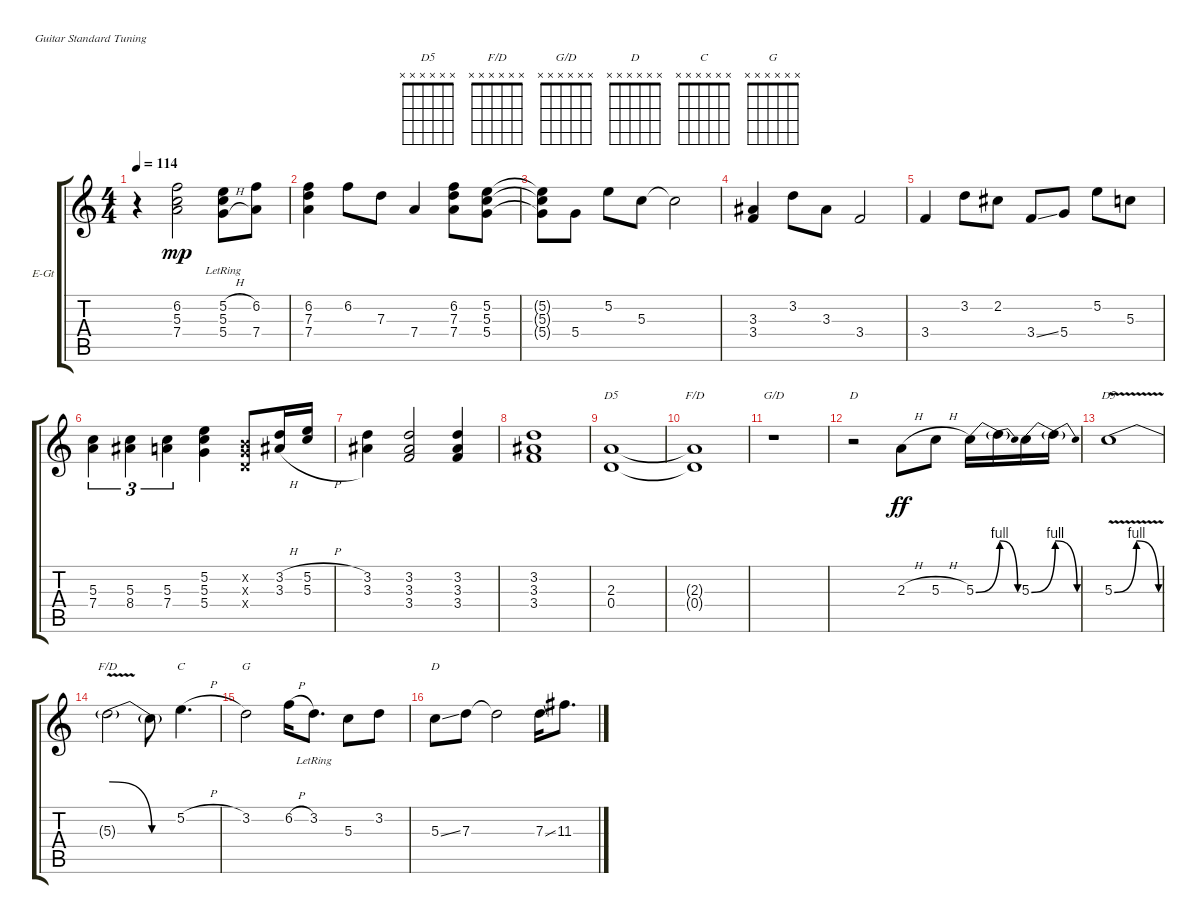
\bracketExtendMode groupsimilarinstruments
\firstSystemTrackNameOrientation horizontal
\otherSystemsTrackNameOrientation horizontal
\track ("Guitare solo" "E-Gt") {instrument distortionguitar}
\staff {score tabs}
\tuning (E4 B3 G3 D3 A2 E2)
\chord ("D5" x x x x x x)
\chord ("F/D" x x x x x x)
\chord ("G/D" x x x x x x)
\chord ("D" x x x x x x)
\chord ("C" x x x x x x)
\chord ("G" x x x x x x)
\ts (4 4)
\tempo 114
\clef g2
\ks c
r.4{dy mp} (6.2 5.3 7.4).2 (5.2{h} 5.3{lr} 5.4{h}).8 (6.2 7.4).8 |
(6.2 7.3 7.4).4 6.2.8 7.3.8 7.4.4 (6.2 7.3 7.4).8 (5.2 5.3 5.4).8 |
(5.2{t} 5.3{t} 5.4{t}).8 5.4.8 5.2.8 5.3.8 5.3{t}.2 |
(3.3 3.4).4 3.2.8 3.3.8 3.4.2 |
3.4.4 3.2.8 2.2.8 3.4{ss}.8 5.4.8 5.2.8 5.3.8 |
(5.3 7.4).4{tu (3 2)} (5.3 8.4).4{tu (3 2)} (5.3 7.4).4{tu (3 2)} (5.2 5.3 5.4).4 (0.2{x} 0.3{x} 0.4{x}).8 (3.2{h} 3.3{h}).16 (5.2{h} 5.3{h}).16 |
(3.2 3.3).4 (3.2 3.3 3.4).2 (3.2 3.3 3.4).4 |
(3.2 3.3 3.4).1 |
(2.3 0.4).1{ch "D5"} |
(2.3{t} 0.4{t}).1{ch "F/D"} |
r.1{ch "G/D"} |
r.2{ch "D"} 2.3{h}.8{dy ff} 5.3{h}.8 5.3{be (bend 0 0 60 4)}.16 5.3{be (release 0 4 60 0) t}.16 5.3{be (bend 0 0 60 4)}.16 5.3{be (release 0 4 60 0) t}.16 |
5.3{be (bendrelease 0 0 30 4 30 4 60 0) v}.1{ch "D5"} |
5.3{be (release 0 4 60 0) t}.2{ch "F/D"} 5.3{be (hold 0 0 60 0) t}.8 5.2{h}.4{d ch "C"} |
3.2.2{ch "G"} 6.2{h}.16 3.2{lr}.8{d} 5.3.8 3.2.8 |
5.3{ss}.8{ch "D"} 7.3.8 7.3{t}.2 7.3{ss}.16 11.3.8{d}
